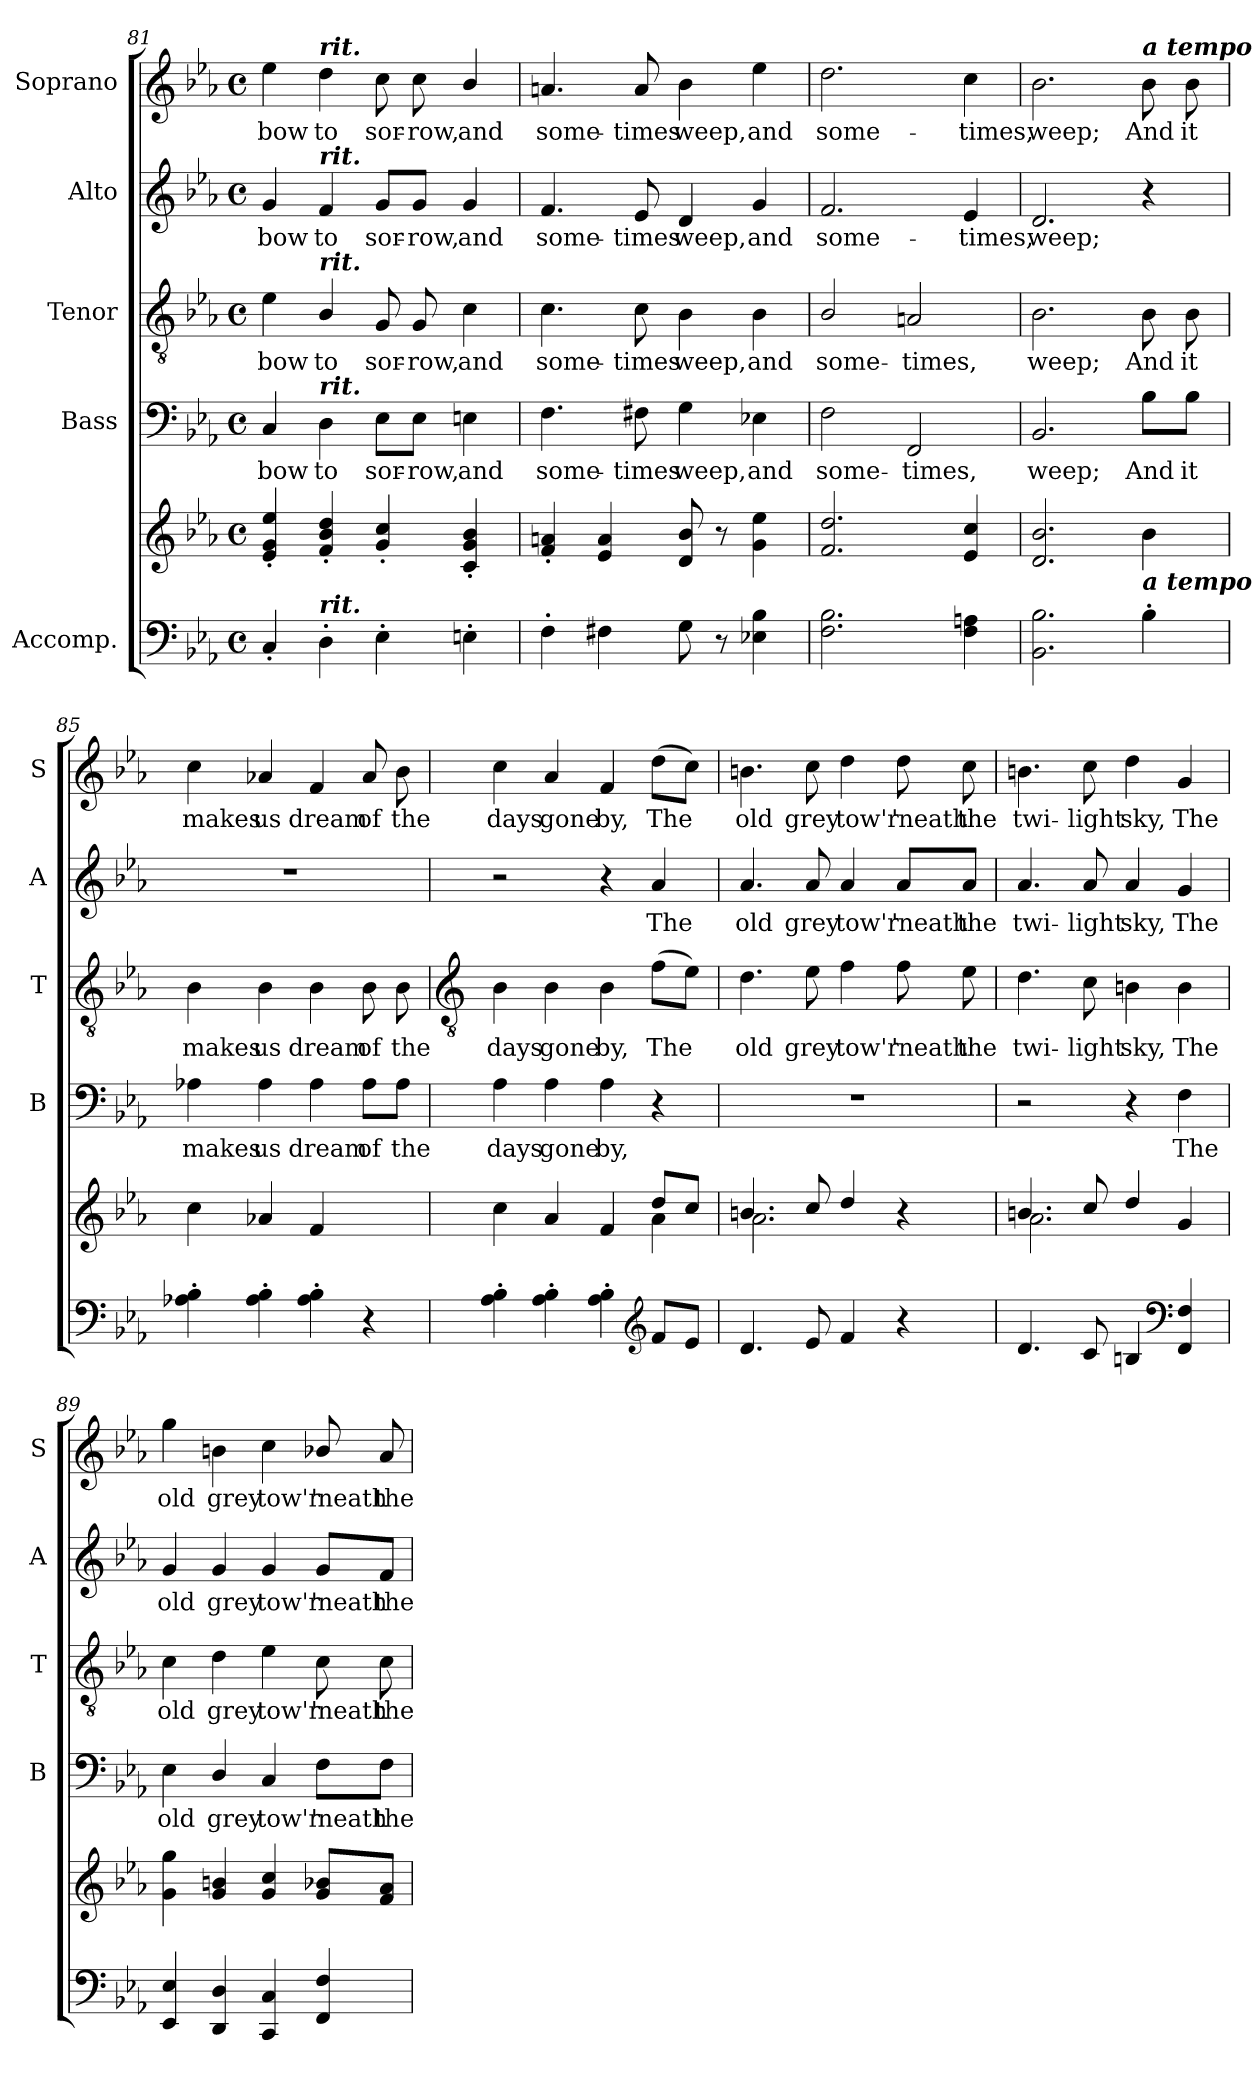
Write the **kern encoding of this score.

**kern	**kern	**kern	**text	**kern	**text	**kern	**text	**kern	**text
*part5	*part5	*part4	*part4	*part3	*part3	*part2	*part2	*part1	*part1
*staff6	*staff5	*staff4	*staff4	*staff3	*staff3	*staff2	*staff2	*staff1	*staff1
*I"Accomp.	*	*I"Bass	*	*I"Tenor	*	*I"Alto	*	*I"Soprano	*
*	*	*I'B	*	*I'T	*	*I'A	*	*I'S	*
!!LO:LB:g=z
*clefF4	*clefG2	*clefF4	*	*clefGv2	*	*clefG2	*	*clefG2	*
*k[b-e-a-]	*k[b-e-a-]	*k[b-e-a-]	*	*k[b-e-a-]	*	*k[b-e-a-]	*	*k[b-e-a-]	*
*E-:	*E-:	*E-:	*	*E-:	*	*E-:	*	*E-:	*
*M4/4	*M4/4	*M4/4	*	*M4/4	*	*M4/4	*	*M4/4	*
*met(c)	*met(c)	*met(c)	*	*met(c)	*	*met(c)	*	*met(c)	*
=81	=81	=81	=81	=81	=81	=81	=81	=81	=81
!	!	!	!LO:LY:b	!	!LO:LY:b	!	!LO:LY:b	!	!LO:LY:b
4C'	4e-' 4g' 4ee-'	4C	bow	4e-	bow	4g	bow	4ee-	bow
!	!	!	!	!	!	!	!	!LO:TX:a:Bi:t=rit.	!
!	!	!	!	!	!	!LO:TX:a:Bi:t=rit.	!	!	!
!	!	!	!	!LO:TX:a:Bi:t=rit.	!	!	!	!	!
!	!	!LO:TX:a:Bi:t=rit.	!	!	!	!	!	!	!
!LO:TX:a:Bi:t=rit.	!	!	!	!	!	!	!	!	!
!	!	!	!LO:LY:b	!	!LO:LY:b	!	!LO:LY:b	!	!LO:LY:b
4D'	4f' 4b-' 4dd'	4D	to	4B-/	to	4f	to	4dd	to
!	!	!	!LO:LY:b	!	!LO:LY:b	!	!LO:LY:b	!	!LO:LY:b
4E-'	4g' 4cc'	8E-\L	sor-	8G	sor-	8g/L	sor-	8cc	sor-
!	!	!	!LO:LY:b	!	!LO:LY:b	!	!LO:LY:b	!	!LO:LY:b
.	.	8E-\J	-row,	8G	-row,	8g/J	-row,	8cc	-row,
!	!	!	!LO:LY:b	!	!LO:LY:b	!	!LO:LY:b	!	!LO:LY:b
4En'	4c/' 4g/' 4b-/'	4En	and	4c	and	4g	and	4b-/	and
=82	=82	=82	=82	=82	=82	=82	=82	=82	=82
!	!	!	!LO:LY:b	!	!LO:LY:b	!	!LO:LY:b	!	!LO:LY:b
4F'	4f' 4an'	4.F	some-	4.c	some-	4.f	some-	4.an	some-
4F#X	4e- 4a	.	.	.	.	.	.	.	.
!	!	!	!LO:LY:b	!	!LO:LY:b	!	!LO:LY:b	!	!LO:LY:b
.	.	8F#X	-times	8c	-times	8e-	-times	8a	-times
!	!	!	!LO:LY:b	!	!LO:LY:b	!	!LO:LY:b	!	!LO:LY:b
8G	8d 8b-	4G	weep,	4B-	weep,	4d	weep,	4b-	weep,
8r	8r	.	.	.	.	.	.	.	.
!	!	!	!LO:LY:b	!	!LO:LY:b	!	!LO:LY:b	!	!LO:LY:b
4E-X 4B-	4g 4ee-	4E-X	and	4B-	and	4g	and	4ee-	and
=83	=83	=83	=83	=83	=83	=83	=83	=83	=83
!	!	!	!LO:LY:b	!	!LO:LY:b	!	!LO:LY:b	!	!LO:LY:b
2.F 2.B-	2.f 2.dd	2F	some-	2B-/	some-	2.f	some-	2.dd	some-
!	!	!	!LO:LY:b	!	!LO:LY:b	!	!	!	!
.	.	2FF	-times,	2An	-times,	.	.	.	.
!	!	!	!	!	!	!	!LO:LY:b	!	!LO:LY:b
4F 4An	4e- 4cc	.	.	.	.	4e-	-times,	4cc	-times,
=84	=84	=84	=84	=84	=84	=84	=84	=84	=84
!	!	!	!LO:LY:b	!	!LO:LY:b	!	!LO:LY:b	!	!LO:LY:b
2.BB- 2.B-	2.d 2.b-	2.BB-	weep;	2.B-	weep;	2.d	weep;	2.b-	weep;
!	!	!	!	!	!	!	!	!LO:TX:a:Bi:t=a tempo	!
!	!LO:TX:b:Bi:t=a tempo	!	!	!	!	!	!	!	!
!	!	!	!LO:LY:b	!	!LO:LY:b	!	!	!	!LO:LY:b
4B-'	4b-	8B-\L	And	8B-	And	4r	.	8b-	And
!	!	!	!LO:LY:b	!	!LO:LY:b	!	!	!	!LO:LY:b
.	.	8B-\J	it	8B-	it	.	.	8b-	it
=85	=85	=85	=85	=85	=85	=85	=85	=85	=85
!	!	!	!LO:LY:b	!	!LO:LY:b	!	!	!	!LO:LY:b
4A-X' 4B-'	4cc	4A-X	makes	4B-	makes	1r	.	4cc	makes
!	!	!	!LO:LY:b	!	!LO:LY:b	!	!	!	!LO:LY:b
4A-' 4B-'	4a-X	4A-	us	4B-	us	.	.	4a-X	us
!	!	!	!LO:LY:b	!	!LO:LY:b	!	!	!	!LO:LY:b
4A-' 4B-'	4f	4A-	dream	4B-	dream	.	.	4f	dream
!	!	!	!LO:LY:b	!	!LO:LY:b	!	!	!	!LO:LY:b
4r	4ryy	8A-\L	of	8B-	of	.	.	8a-	of
!	!	!	!LO:LY:b	!	!LO:LY:b	!	!	!	!LO:LY:b
.	.	8A-\J	the	8B-	the	.	.	8b-	the
!!LO:LB:g=z
=86	=86	=86	=86	=86	=86	=86	=86	=86	=86
*	*	*	*	*clefGv2	*	*	*	*	*
*	*^	*	*	*	*	*	*	*	*
!	!	!	!	!LO:LY:b	!	!LO:LY:b	!	!	!	!LO:LY:b
4A-' 4B-'	4cc	2.ryy	4A-	days	4B-	days	2r	.	4cc	days
!	!	!	!	!LO:LY:b	!	!LO:LY:b	!	!	!	!LO:LY:b
4A-' 4B-'	4a-	.	4A-	gone	4B-	gone	.	.	4a-	gone
!	!	!	!	!LO:LY:b	!	!LO:LY:b	!	!	!	!LO:LY:b
4A-' 4B-'	4f	.	4A-	by,	4B-	by,	4r	.	4f	by,
*clefG2	*	*	*	*	*	*	*	*	*	*
!	!	!	!	!	!	!LO:LY:b	!	!LO:LY:b	!	!LO:LY:b
8fL	8dd/L	4a-\	4r	.	(>8fL	The	4a-	The	(>8ddL	The
8e-J	8cc/J	.	.	.	8e-J)	.	.	.	8ccJ)	.
=87	=87	=87	=87	=87	=87	=87	=87	=87	=87	=87
!	!	!	!	!	!	!LO:LY:b	!	!LO:LY:b	!	!LO:LY:b
4.d	4.bn/	2.a-\	1r	.	4.d	old	4.a-	old	4.bn	old
!	!	!	!	!	!	!LO:LY:b	!	!LO:LY:b	!	!LO:LY:b
8e-	8cc/	.	.	.	8e-	grey	8a-	grey	8cc	grey
!	!	!	!	!	!	!LO:LY:b	!	!LO:LY:b	!	!LO:LY:b
4f	4dd/	.	.	.	4f	tow'r	4a-	tow'r	4dd	tow'r
!	!	!	!	!	!	!LO:LY:b	!	!LO:LY:b	!	!LO:LY:b
4r	4r	4ryy	.	.	8f	'neath	8a-/L	'neath	8dd	'neath
!	!	!	!	!	!	!LO:LY:b	!	!LO:LY:b	!	!LO:LY:b
.	.	.	.	.	8e-	the	8a-/J	the	8cc	the
=88	=88	=88	=88	=88	=88	=88	=88	=88	=88	=88
!	!	!	!	!	!	!LO:LY:b	!	!LO:LY:b	!	!LO:LY:b
4.d	4.bn/	2.a-\	2r	.	4.d	twi-	4.a-	twi-	4.bn	twi-
!	!	!	!	!	!	!LO:LY:b	!	!LO:LY:b	!	!LO:LY:b
8c	8cc/	.	.	.	8c	-light	8a-	-light	8cc	-light
!	!	!	!	!	!	!LO:LY:b	!	!LO:LY:b	!	!LO:LY:b
4Bn	4dd/	.	4r	.	4Bn	sky,	4a-	sky,	4dd	sky,
*clefF4	*	*	*	*	*	*	*	*	*	*
!	!	!	!	!LO:LY:b	!	!LO:LY:b	!	!LO:LY:b	!	!LO:LY:b
4FF 4F	4g	4ryy	4F	The	4B	The	4g	The	4g	The
=89	=89	=89	=89	=89	=89	=89	=89	=89	=89	=89
!	!	!	!	!LO:LY:b	!	!LO:LY:b	!	!LO:LY:b	!	!LO:LY:b
*	*v	*v	*	*	*	*	*	*	*	*
4EE- 4E-	4g 4gg	4E-	old	4c	old	4g	old	4gg	old
!	!	!	!LO:LY:b	!	!LO:LY:b	!	!LO:LY:b	!	!LO:LY:b
4DD/ 4D/	4g 4bn	4D/	grey	4d	grey	4g	grey	4bn	grey
!	!	!	!LO:LY:b	!	!LO:LY:b	!	!LO:LY:b	!	!LO:LY:b
4CC 4C	4g 4cc	4C	tow'r	4e-	tow'r	4g	tow'r	4cc	tow'r
!	!	!	!LO:LY:b	!	!LO:LY:b	!	!LO:LY:b	!	!LO:LY:b
4FF 4F	8g 8b-XL	8F\L	'neath	8c	'neath	8g/L	'neath	8b-X/	'neath
!	!	!	!LO:LY:b	!	!LO:LY:b	!	!LO:LY:b	!	!LO:LY:b
.	8f 8a-J	8F\J	the	8c	the	8f/J	the	8a-	the
=	=	=	=	=	=	=	=	=	=
*-	*-	*-	*-	*-	*-	*-	*-	*-	*-
